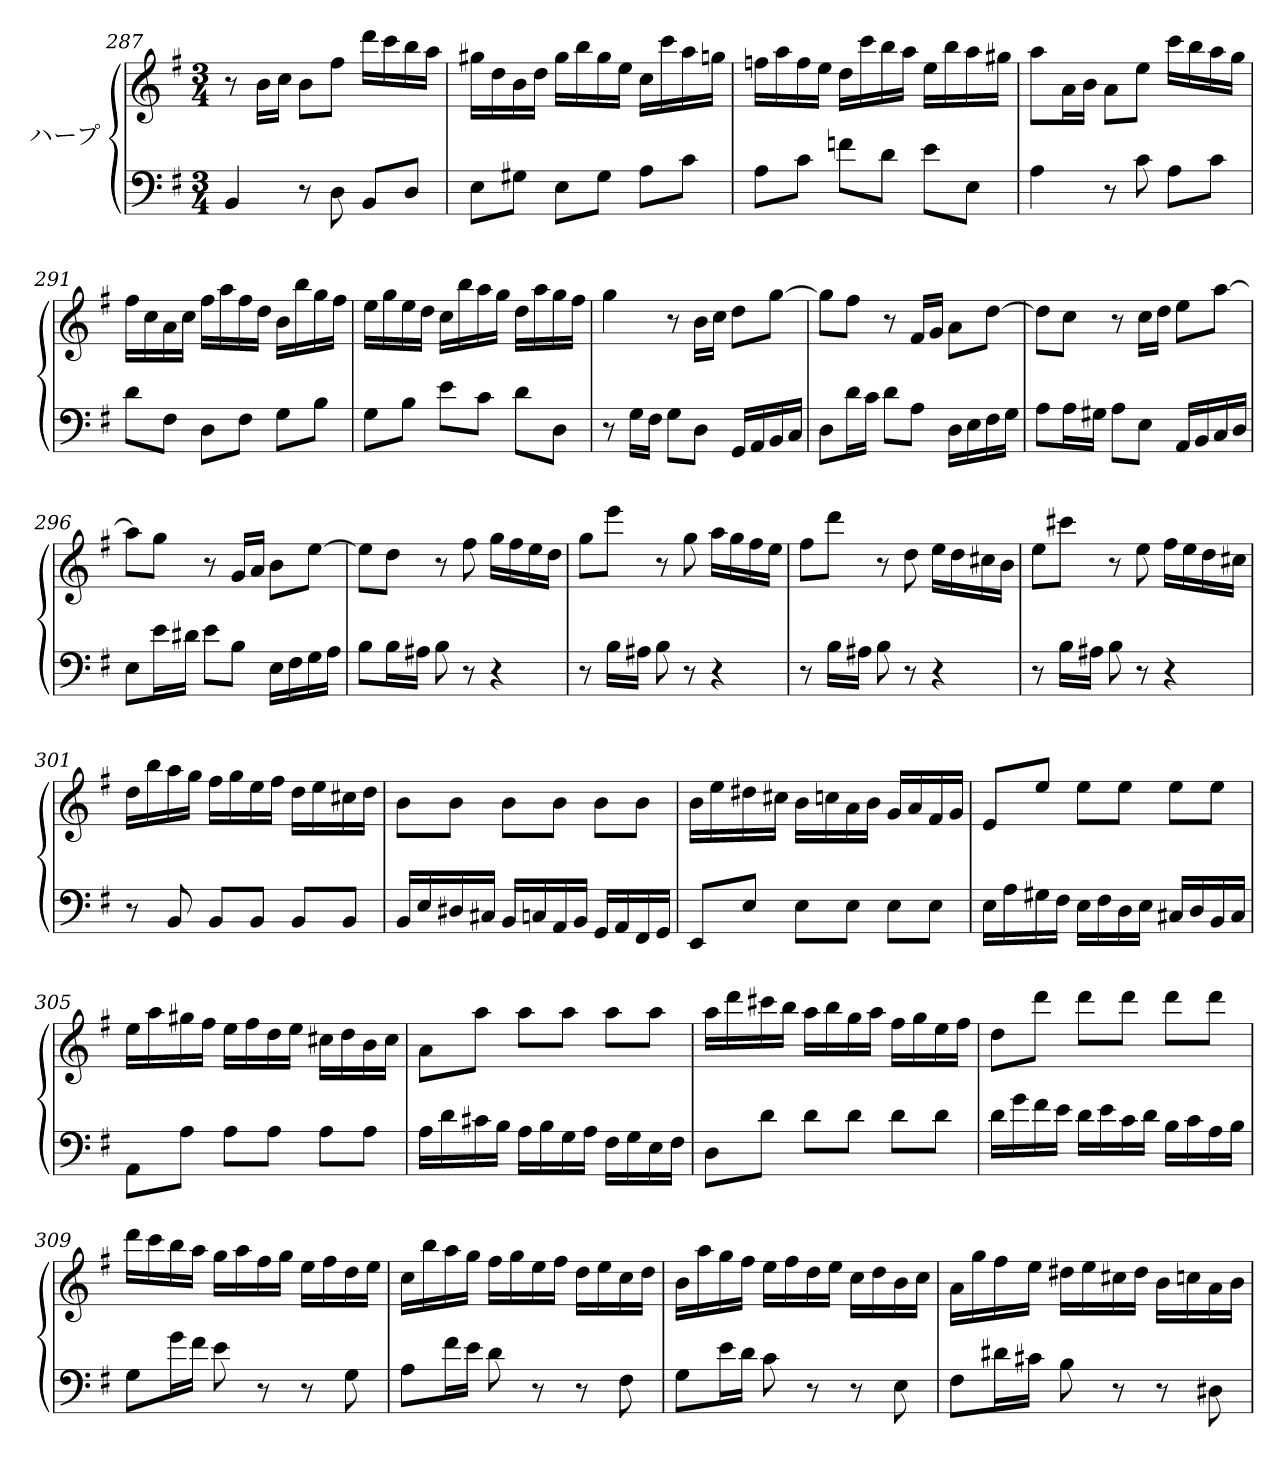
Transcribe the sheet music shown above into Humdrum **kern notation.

**kern	**kern
*part1	*part1
*staff2	*staff1
*I"ハープ	*
*clefF4	*clefG2
*k[f#]	*k[f#]
*M3/4	*M3/4
=287	=287
4BB/	8r
.	16b\LL
.	16cc\JJ
8r	8b\L
8D\	8ff#\J
8BB/L	16ddd\LL
.	16ccc\
8D/J	16bb\
.	16aa\JJ
=288	=288
8E\L	16gg#X\LL
.	16dd\
8G#X\J	16b\
.	16dd\JJ
8E\L	16gg#\LL
.	16bb\
8G#\J	16gg#\
.	16ee\JJ
8A\L	16cc\LL
.	16ccc\
8c\J	16aa\
.	16ggn\JJ
!!LO:PB:g=z
=289	=289
8A\L	16ffn\LL
.	16aa\
8c\J	16ff\
.	16ee\JJ
8fn\L	16dd\LL
.	16ccc\
8d\J	16bb\
.	16aa\JJ
8e\L	16ee\LL
.	16bb\
8E\J	16aa\
.	16gg#X\JJ
=290	=290
4A\	8aa\L
.	16a\L
.	16b\JJ
8r	8a\L
8c\	8ee\J
8A\L	16ccc\LL
.	16bb\
8c\J	16aa\
.	16gg\JJ
=291	=291
8d\L	16ff#\LL
.	16cc\
8F#\J	16a\
.	16cc\JJ
8D\L	16ff#\LL
.	16aa\
8F#\J	16ff#\
.	16dd\JJ
8G\L	16b\LL
.	16bb\
8B\J	16gg\
.	16ff#\JJ
!!LO:LB:g=z
=292	=292
8G\L	16ee\LL
.	16gg\
8B\J	16ee\
.	16dd\JJ
8e\L	16cc\LL
.	16bb\
8c\J	16aa\
.	16gg\JJ
8d\L	16dd\LL
.	16aa\
8D\J	16gg\
.	16ff#\JJ
=293	=293
8r	4gg\
16G\LL	.
16F#\JJ	.
8G\L	8r
8D\J	16b\LL
.	16cc\JJ
16GG/LL	8dd\L
16AA/	.
16BB/	[8gg\J
16C/JJ	.
=294	=294
8D\L	8gg\L]
16d\L	8ff#\J
16c\JJ	.
8d\L	8r
8A\J	16f#/LL
.	16g/JJ
16D\LL	8a\L
16E\	.
16F#\	[8dd\J
16G\JJ	.
=295	=295
8A\L	8dd\L]
16A\L	8cc\J
16G#X\JJ	.
8A\L	8r
8E\J	16cc\LL
.	16dd\JJ
16AA/LL	8ee\L
16BB/	.
16C/	[8aa\J
16D/JJ	.
!!LO:LB:g=z
=296	=296
8E\L	8aa\L]
16e\L	8gg\J
16d#X\JJ	.
8e\L	8r
8B\J	16g/LL
.	16a/JJ
16E\LL	8b\L
16F#\	.
16G\	[8ee\J
16A\JJ	.
=297	=297
8B\L	8ee\L]
16B\L	8dd\J
16A#X\JJ	.
8B\	8r
8r	8ff#\
4r	16gg\LL
.	16ff#\
.	16ee\
.	16dd\JJ
=298	=298
8r	8gg\L
16B\LL	8eee\J
16A#X\JJ	.
8B\	8r
8r	8gg\
4r	16aa\LL
.	16gg\
.	16ff#\
.	16ee\JJ
=299	=299
8r	8ff#\L
16B\LL	8ddd\J
16A#X\JJ	.
8B\	8r
8r	8dd\
4r	16ee\LL
.	16dd\
.	16cc#X\
.	16b\JJ
!!LO:LB:g=z
=300	=300
8r	8ee\L
16B\LL	8ccc#X\J
16A#X\JJ	.
8B\	8r
8r	8ee\
4r	16ff#\LL
.	16ee\
.	16dd\
.	16cc#X\JJ
=301	=301
8r	16dd\LL
.	16bb\
8BB/	16aa\
.	16gg\JJ
8BB/L	16ff#\LL
.	16gg\
8BB/J	16ee\
.	16ff#\JJ
8BB/L	16dd\LL
.	16ee\
8BB/J	16cc#X\
.	16dd\JJ
=302	=302
16BB/LL	8b\L
16E/	.
16D#X/	8b\J
16C#X/JJ	.
16BB/LL	8b\L
16Cn/	.
16AA/	8b\J
16BB/JJ	.
16GG/LL	8b\L
16AA/	.
16FF#/	8b\J
16GG/JJ	.
!!LO:LB:g=z
=303	=303
8EE/L	16b\LL
.	16ee\
8E/J	16dd#X\
.	16cc#X\JJ
8E\L	16b\LL
.	16ccn\
8E\J	16a\
.	16b\JJ
8E\L	16g/LL
.	16a/
8E\J	16f#/
.	16g/JJ
=304	=304
16E\LL	8e/L
16A\	.
16G#X\	8ee/J
16F#\JJ	.
16E\LL	8ee\L
16F#\	.
16D\	8ee\J
16E\JJ	.
16C#X/LL	8ee\L
16D/	.
16BB/	8ee\J
16C#/JJ	.
=305	=305
8AA\L	16ee\LL
.	16aa\
8A\J	16gg#X\
.	16ff#\JJ
8A\L	16ee\LL
.	16ff#\
8A\J	16dd\
.	16ee\JJ
8A\L	16cc#X\LL
.	16dd\
8A\J	16b\
.	16cc#\JJ
!!LO:LB:g=z
=306	=306
16A\LL	8a\L
16d\	.
16c#X\	8aa\J
16B\JJ	.
16A\LL	8aa\L
16B\	.
16G\	8aa\J
16A\JJ	.
16F#\LL	8aa\L
16G\	.
16E\	8aa\J
16F#\JJ	.
=307	=307
8D\L	16aa\LL
.	16ddd\
8d\J	16ccc#X\
.	16bb\JJ
8d\L	16aa\LL
.	16bb\
8d\J	16gg\
.	16aa\JJ
8d\L	16ff#\LL
.	16gg\
8d\J	16ee\
.	16ff#\JJ
=308	=308
16d\LL	8dd\L
16g\	.
16f#\	8ddd\J
16e\JJ	.
16d\LL	8ddd\L
16e\	.
16c\	8ddd\J
16d\JJ	.
16B\LL	8ddd\L
16c\	.
16A\	8ddd\J
16B\JJ	.
!!LO:PB:g=z
=309	=309
8G\L	16ddd\LL
.	16ccc\
16g\L	16bb\
16f#\JJ	16aa\JJ
8e\	16gg\LL
.	16aa\
8r	16ff#\
.	16gg\JJ
8r	16ee\LL
.	16ff#\
8G\	16dd\
.	16ee\JJ
=310	=310
8A\L	16cc\LL
.	16bb\
16f#\L	16aa\
16e\JJ	16gg\JJ
8d\	16ff#\LL
.	16gg\
8r	16ee\
.	16ff#\JJ
8r	16dd\LL
.	16ee\
8F#\	16cc\
.	16dd\JJ
=311	=311
8G\L	16b\LL
.	16aa\
16e\L	16gg\
16d\JJ	16ff#\JJ
8c\	16ee\LL
.	16ff#\
8r	16dd\
.	16ee\JJ
8r	16cc\LL
.	16dd\
8E\	16b\
.	16cc\JJ
!!LO:LB:g=z
=312	=312
8F#\L	16a\LL
.	16gg\
16d#X\L	16ff#\
16c#X\JJ	16ee\JJ
8B\	16dd#X\LL
.	16ee\
8r	16cc#X\
.	16dd#\JJ
8r	16b\LL
.	16ccn\
8D#X\	16a\
.	16b\JJ
=	=
*-	*-
